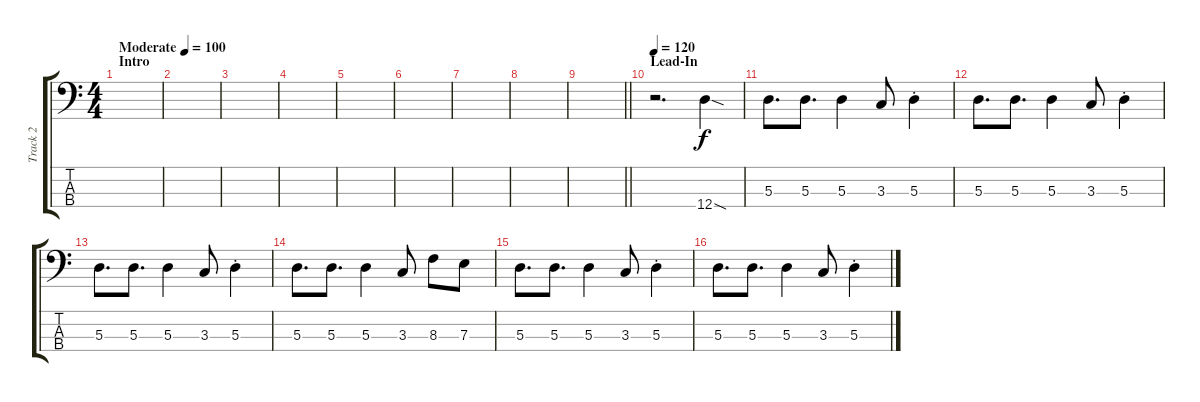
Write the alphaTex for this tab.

\track ("Track 2" "Track 2") {instrument electricbassfinger}
\staff {score tabs}
\tuning (G2 D2 A1 D1) {hide}
\ts (4 4)
\section ("" "Intro")
\tempo (100 "Moderate")
\clef f4
\ks c
|
|
|
|
|
|
|
|
\barLineRight lightlight
|
\section ("" "Lead-In")
\tempo 120
r.2{d} 12.4{sod}.4 |
5.3.8{d} 5.3.8{d} 5.3.4 3.3.8 5.3{st}.4 |
5.3.8{d} 5.3.8{d} 5.3.4 3.3.8 5.3{st}.4 |
5.3.8{d} 5.3.8{d} 5.3.4 3.3.8 5.3{st}.4 |
5.3.8{d} 5.3.8{d} 5.3.4 3.3.8 8.3.8 7.3.8 |
5.3.8{d} 5.3.8{d} 5.3.4 3.3.8 5.3{st}.4 |
5.3.8{d} 5.3.8{d} 5.3.4 3.3.8 5.3{st}.4
